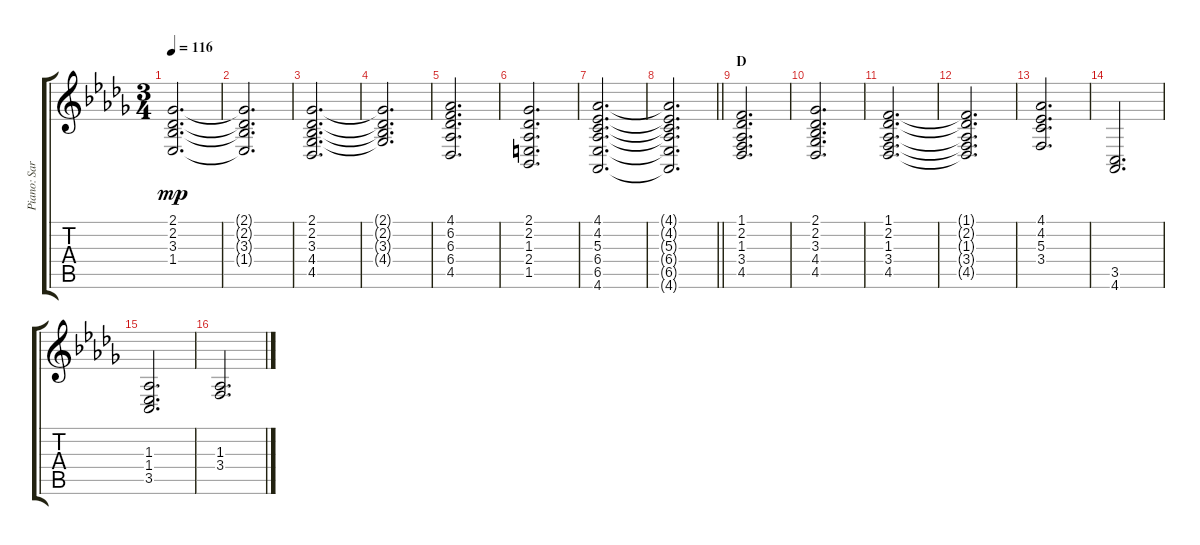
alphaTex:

\track ("Piano: Sarah" "Piano: Sar") {instrument electricpiano1}
\staff {score tabs}
\tuning (E4 B3 G3 D3 A2 E2) {hide}
\ts (3 4)
\tempo 116
\clef g2
\ks db
(2.1 2.2 3.3 1.4).2{d dy mp} |
(2.1{t} 2.2{t} 3.3{t} 1.4{t}).2{d} |
(2.1 2.2 3.3 4.4 4.5).2{d} |
(2.1{t} 2.2{t} 3.3{t} 4.4{t}).2{d} |
(4.1 6.2 6.3 6.4 4.5).2{d} |
(2.1 2.2 1.3 2.4 1.5).2{d} |
(4.1 4.2 5.3 6.4 6.5 4.6).2{d} |
\barLineRight lightlight
(4.1{t} 4.2{t} 5.3{t} 6.4{t} 6.5{t} 4.6{t}).2{d} |
\section ("" "D")
(1.1 2.2 1.3 3.4 4.5).2{d} |
(2.1 2.2 3.3 4.4 4.5).2{d} |
(1.1 2.2 1.3 3.4 4.5).2{d} |
(1.1{t} 2.2{t} 1.3{t} 3.4{t} 4.5{t}).2{d} |
(4.1 4.2 5.3 3.4).2{d} |
(3.5 4.6).2{d} |
(1.3 1.4 3.5).2{d} |
(1.3 3.4).2{d}
